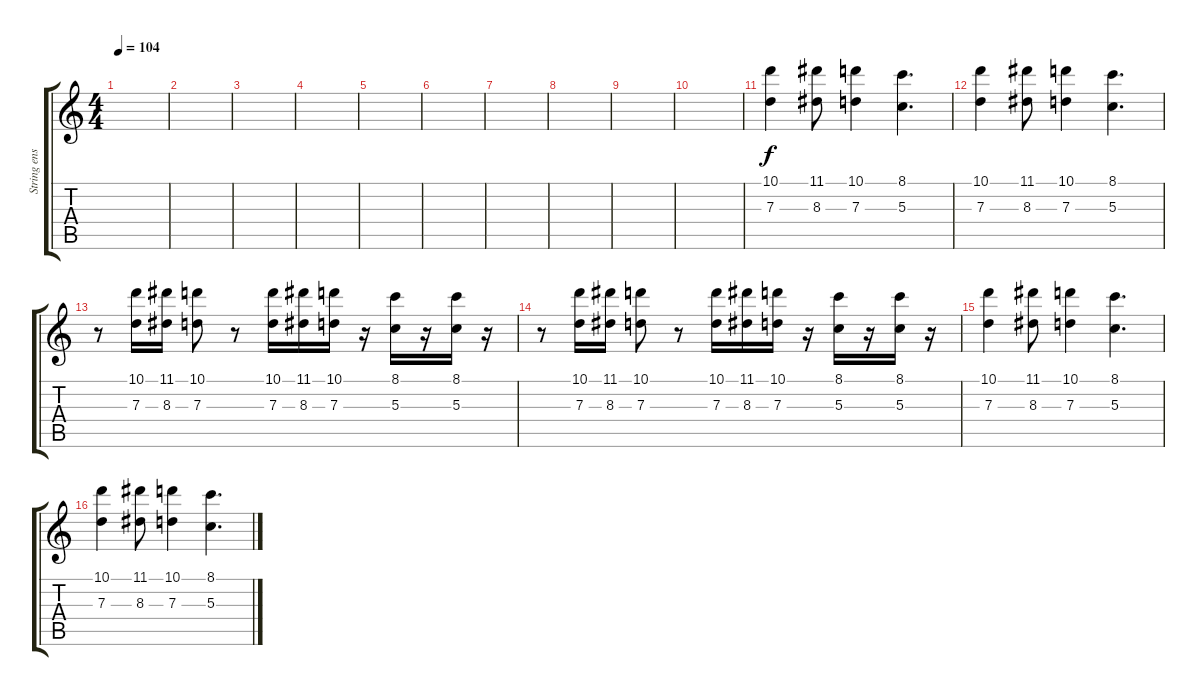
\track ("String ensemble" "String ens") {instrument stringensemble1}
\staff {score tabs}
\tuning (E5 B4 G4 D4 A3 E3) {hide}
\ts (4 4)
\tempo 104
\clef g2
\ks c
|
|
|
|
|
|
|
|
|
|
(10.1 7.3).4 (11.1 8.3).8 (10.1 7.3).4 (8.1 5.3).4{d} |
(10.1 7.3).4 (11.1 8.3).8 (10.1 7.3).4 (8.1 5.3).4{d} |
r.8 (10.1 7.3).16 (11.1 8.3).16 (10.1 7.3).8 r.8 (10.1 7.3).16 (11.1 8.3).16 (10.1 7.3).16 r.16 (8.1 5.3).16 r.16 (8.1 5.3).16 r.16 |
r.8 (10.1 7.3).16 (11.1 8.3).16 (10.1 7.3).8 r.8 (10.1 7.3).16 (11.1 8.3).16 (10.1 7.3).16 r.16 (8.1 5.3).16 r.16 (8.1 5.3).16 r.16 |
(10.1 7.3).4 (11.1 8.3).8 (10.1 7.3).4 (8.1 5.3).4{d} |
(10.1 7.3).4 (11.1 8.3).8 (10.1 7.3).4 (8.1 5.3).4{d}
